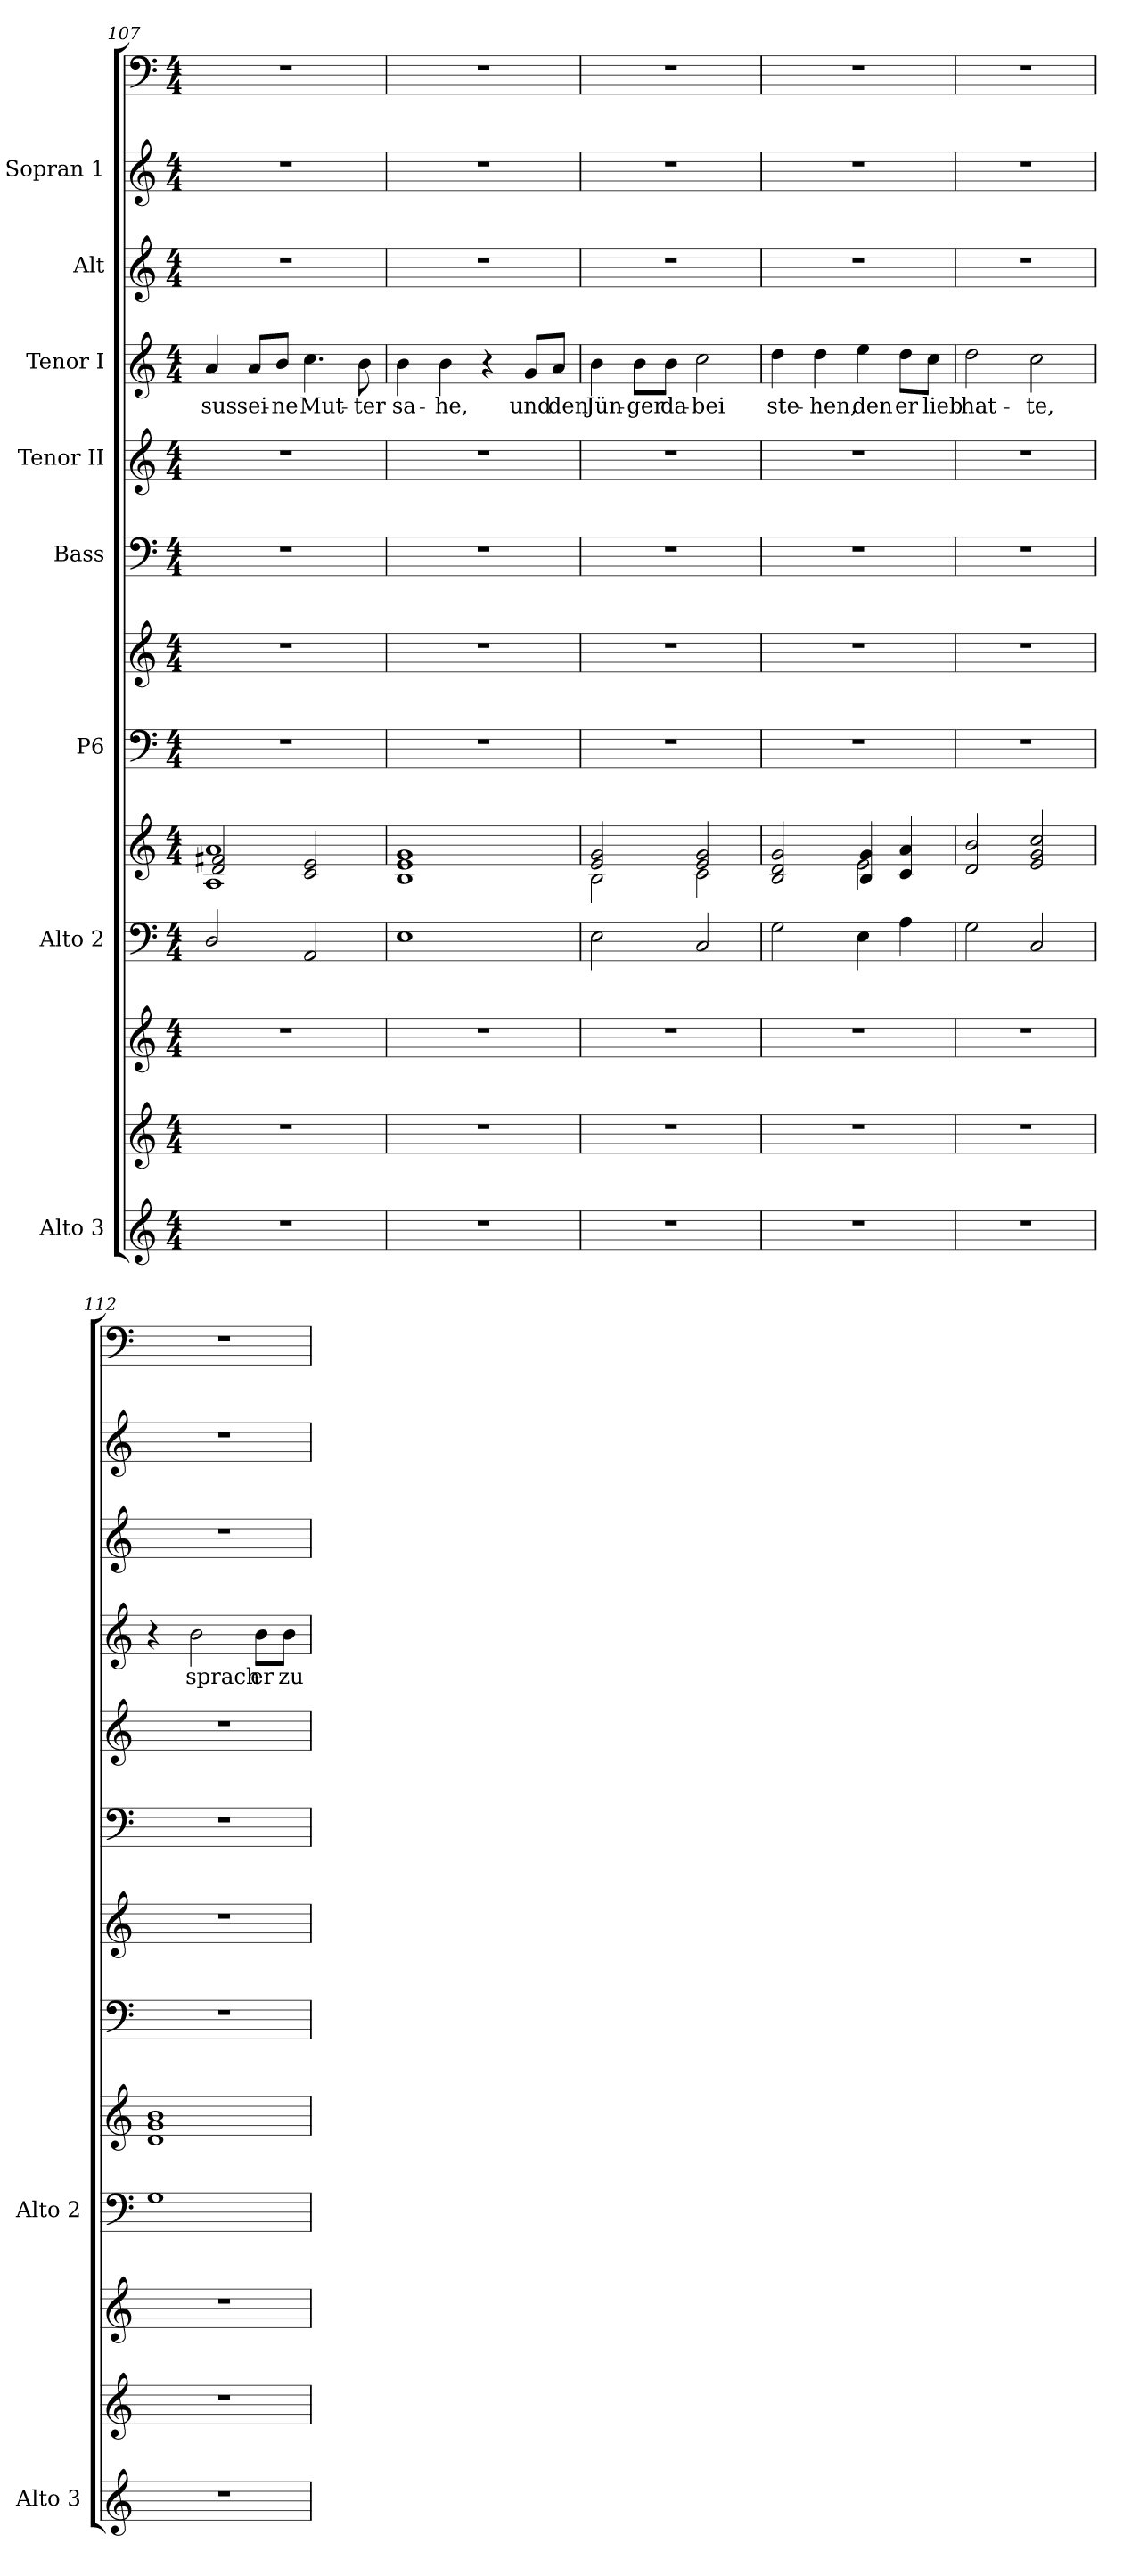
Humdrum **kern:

**kern	**kern	**kern	**kern	**kern	**kern	**kern	**kern	**kern	**kern	**text	**kern	**kern	**kern
*part11	*part10	*part9	*part8	*part8	*part7	*part7	*part6	*part5	*part4	*part4	*part3	*part2	*part1
*staff13	*staff12	*staff11	*staff10	*staff9	*staff8	*staff7	*staff6	*staff5	*staff4	*staff4	*staff3	*staff2	*staff1
*I"Alto 3	*	*	*I"Alto 2	*	*I"P6	*	*I"Bass	*I"Tenor II	*I"Tenor I	*	*I"Alt	*I"Sopran 1	*
*I'Alto 3	*	*	*I'Alto 2	*	*	*	*	*	*	*	*	*	*
*clefG2	*clefG2	*clefG2	*clefF4	*clefG2	*clefF4	*clefG2	*clefF4	*clefG2	*clefG2	*	*clefG2	*clefG2	*clefF4
*	*ITrd7c12	*ITrd7c12	*	*	*	*	*	*ITrd7c12	*ITrd7c12	*	*	*	*
*k[]	*k[]	*k[]	*k[]	*k[]	*k[]	*k[]	*k[]	*k[]	*k[]	*	*k[]	*k[]	*k[]
*C:	*C:	*C:	*C:	*C:	*C:	*C:	*C:	*C:	*C:	*	*C:	*C:	*C:
*M4/4	*M4/4	*M4/4	*M4/4	*M4/4	*M4/4	*M4/4	*M4/4	*M4/4	*M4/4	*	*M4/4	*M4/4	*M4/4
=107	=107	=107	=107	=107	=107	=107	=107	=107	=107	=107	=107	=107	=107
*	*	*	*^	*^	*	*	*	*	*	*	*	*	*
*	*	*	*	*	*	*^	*	*	*	*	*	*	*	*	*
!	!	!	!	!	!	!	!	!	!	!	!	!	!LO:LY:b	!	!	!
1r	1r	1r	2D/	1ryy	1ryy	1A 1a	2d/ 2f#X/	1r	1r	1r	1r	4A/	-sus	1r	1r	1r
!	!	!	!	!	!	!	!	!	!	!	!	!	!LO:LY:b	!	!	!
.	.	.	.	.	.	.	.	.	.	.	.	8A/L	sei-	.	.	.
!	!	!	!	!	!	!	!	!	!	!	!	!	!LO:LY:b	!	!	!
.	.	.	.	.	.	.	.	.	.	.	.	8B/J	-ne	.	.	.
!	!	!	!	!	!	!	!	!	!	!	!	!	!LO:LY:b	!	!	!
.	.	.	2AA/	.	.	.	2c/ 2e/	.	.	.	.	4.c\	Mut-	.	.	.
!	!	!	!	!	!	!	!	!	!	!	!	!	!LO:LY:b	!	!	!
.	.	.	.	.	.	.	.	.	.	.	.	8B\	-ter	.	.	.
=108	=108	=108	=108	=108	=108	=108	=108	=108	=108	=108	=108	=108	=108	=108	=108	=108
!	!	!	!	!	!	!	!	!	!	!	!	!	!LO:LY:b	!	!	!
1r	1r	1r	1E	1ryy	1ryy	1ryy	1B 1e 1g	1r	1r	1r	1r	4B\	sa-	1r	1r	1r
!	!	!	!	!	!	!	!	!	!	!	!	!	!LO:LY:b	!	!	!
.	.	.	.	.	.	.	.	.	.	.	.	4B\	-he,	.	.	.
.	.	.	.	.	.	.	.	.	.	.	.	4r	.	.	.	.
!	!	!	!	!	!	!	!	!	!	!	!	!	!LO:LY:b	!	!	!
.	.	.	.	.	.	.	.	.	.	.	.	8G/L	und	.	.	.
!	!	!	!	!	!	!	!	!	!	!	!	!	!LO:LY:b	!	!	!
.	.	.	.	.	.	.	.	.	.	.	.	8A/J	den	.	.	.
=109	=109	=109	=109	=109	=109	=109	=109	=109	=109	=109	=109	=109	=109	=109	=109	=109
!	!	!	!	!	!	!	!	!	!	!	!	!	!LO:LY:b	!	!	!
1r	1r	1r	2E\	1ryy	1ryy	2B\	2e/ 2g/	1r	1r	1r	1r	4B\	Jün-	1r	1r	1r
!	!	!	!	!	!	!	!	!	!	!	!	!	!LO:LY:b	!	!	!
.	.	.	.	.	.	.	.	.	.	.	.	8B\L	-ger	.	.	.
!	!	!	!	!	!	!	!	!	!	!	!	!	!LO:LY:b	!	!	!
.	.	.	.	.	.	.	.	.	.	.	.	8B\J	da-	.	.	.
!	!	!	!	!	!	!	!	!	!	!	!	!	!LO:LY:b	!	!	!
.	.	.	2C/	.	.	2c\	2e/ 2g/	.	.	.	.	2c\	-bei	.	.	.
=110	=110	=110	=110	=110	=110	=110	=110	=110	=110	=110	=110	=110	=110	=110	=110	=110
!	!	!	!	!	!	!	!	!	!	!	!	!	!LO:LY:b	!	!	!
1r	1r	1r	2G\	1ryy	1ryy	2ryy	2B/ 2d/ 2g/	1r	1r	1r	1r	4d\	ste-	1r	1r	1r
!	!	!	!	!	!	!	!	!	!	!	!	!	!LO:LY:b	!	!	!
.	.	.	.	.	.	.	.	.	.	.	.	4d\	-hen,	.	.	.
!	!	!	!	!	!	!	!	!	!	!	!	!	!LO:LY:b	!	!	!
.	.	.	4E\	.	.	2e\	4B/ 4g/	.	.	.	.	4e\	den	.	.	.
!	!	!	!	!	!	!	!	!	!	!	!	!	!LO:LY:b	!	!	!
.	.	.	4A\	.	.	.	4c/ 4a/	.	.	.	.	8d\L	er	.	.	.
!	!	!	!	!	!	!	!	!	!	!	!	!	!LO:LY:b	!	!	!
.	.	.	.	.	.	.	.	.	.	.	.	8c\J	lieb	.	.	.
=111	=111	=111	=111	=111	=111	=111	=111	=111	=111	=111	=111	=111	=111	=111	=111	=111
!	!	!	!	!	!	!	!	!	!	!	!	!	!LO:LY:b	!	!	!
1r	1r	1r	2G\	1ryy	1ryy	1ryy	2d/ 2b/	1r	1r	1r	1r	2d\	hat-	1r	1r	1r
!	!	!	!	!	!	!	!	!	!	!	!	!	!LO:LY:b	!	!	!
.	.	.	2C/	.	.	.	2e/ 2g/ 2cc/	.	.	.	.	2c\	-te,	.	.	.
!!LO:LB:g=z
=112	=112	=112	=112	=112	=112	=112	=112	=112	=112	=112	=112	=112	=112	=112	=112	=112
1r	1r	1r	1G	1ryy	1ryy	1ryy	1d 1g 1b	1r	1r	1r	1r	4r	.	1r	1r	1r
!	!	!	!	!	!	!	!	!	!	!	!	!	!LO:LY:b	!	!	!
.	.	.	.	.	.	.	.	.	.	.	.	2B\	sprach	.	.	.
!	!	!	!	!	!	!	!	!	!	!	!	!	!LO:LY:b	!	!	!
.	.	.	.	.	.	.	.	.	.	.	.	8B\L	er	.	.	.
!	!	!	!	!	!	!	!	!	!	!	!	!	!LO:LY:b	!	!	!
.	.	.	.	.	.	.	.	.	.	.	.	8B\J	zu	.	.	.
*	*	*	*v	*v	*	*	*	*	*	*	*	*	*	*	*	*
*	*	*	*	*v	*v	*v	*	*	*	*	*	*	*	*	*
=	=	=	=	=	=	=	=	=	=	=	=	=	=
*-	*-	*-	*-	*-	*-	*-	*-	*-	*-	*-	*-	*-	*-
